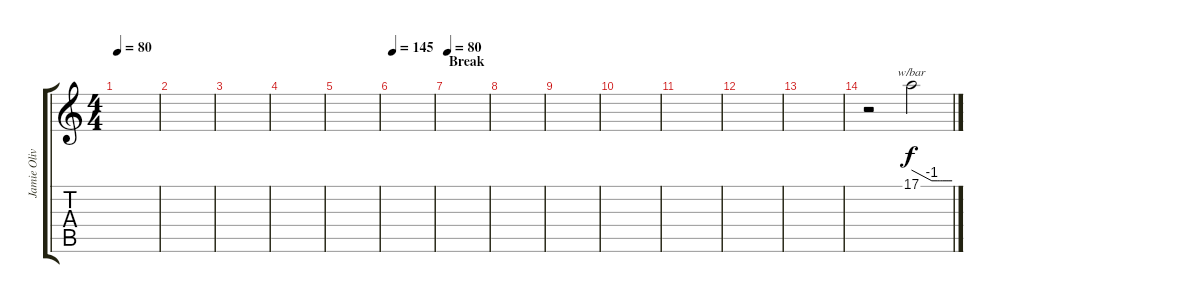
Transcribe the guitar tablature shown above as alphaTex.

\track ("Jamie Oliver (2)" "Jamie Oliv") {instrument synthstrings2}
\staff {score tabs}
\tuning (E4 B3 G3 D3 A2 E2) {hide}
\ts (4 4)
\tempo 80
\clef g2
\ks c
|
|
|
|
|
\tempo 145
|
\section ("" "Break")
\tempo 80
|
|
|
|
|
|
|
r.2 17.1.2{tbe (custom default 0 0 30 -4 38 -4 41 -4 43 -4 46 -4 48 -4 51 -4 54 -4 60 -4)}
